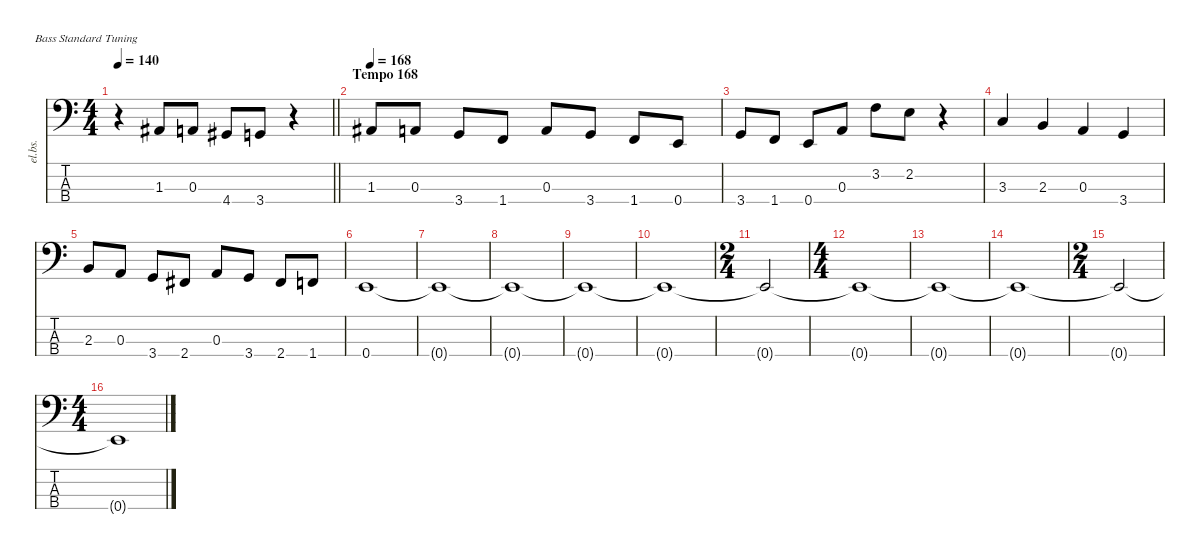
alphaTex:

\defaultSystemsLayout 4
\hideDynamics
\bracketExtendMode nobrackets
\otherSystemsTrackNameOrientation horizontal
\track ("Bass" "el.bs.") {instrument electricbasspick}
\staff {score tabs}
\tuning (G2 D2 A1 E1)
\ts (4 4)
\tempo 140
\clef f4
\barLineRight lightlight
\ks c
r.4{dy fff} 1.3{acc #}.8 0.3.8 4.4{acc #}.8 3.4.8 r.4 |
\section ("" "Tempo 168")
\tempo 168
1.3{acc #}.8 0.3.8 3.4.8 1.4.8 0.3.8 3.4.8 1.4.8 0.4.8 |
3.4.8 1.4.8 0.4.8 0.3.8 3.2.8 2.2.8 r.4 |
3.3.4 2.3.4 0.3.4 3.4.4 |
2.3.8 0.3.8 3.4.8 2.4{acc #}.8 0.3.8 3.4.8 2.4{acc #}.8 1.4.8 |
0.4.1 |
0.4{t}.1{dy f} |
0.4{t}.1 |
0.4{t}.1 |
0.4{t}.1 |
\ts (2 4)
\beaming (8 2 2)
0.4{t}.2 |
\ts (4 4)
\beaming (8 2 2 2 2)
0.4{t}.1 |
0.4{t}.1 |
0.4{t}.1 |
\ts (2 4)
\beaming (8 2 2)
0.4{t}.2 |
\ts (4 4)
\beaming (8 2 2 2 2)
0.4{t}.1
